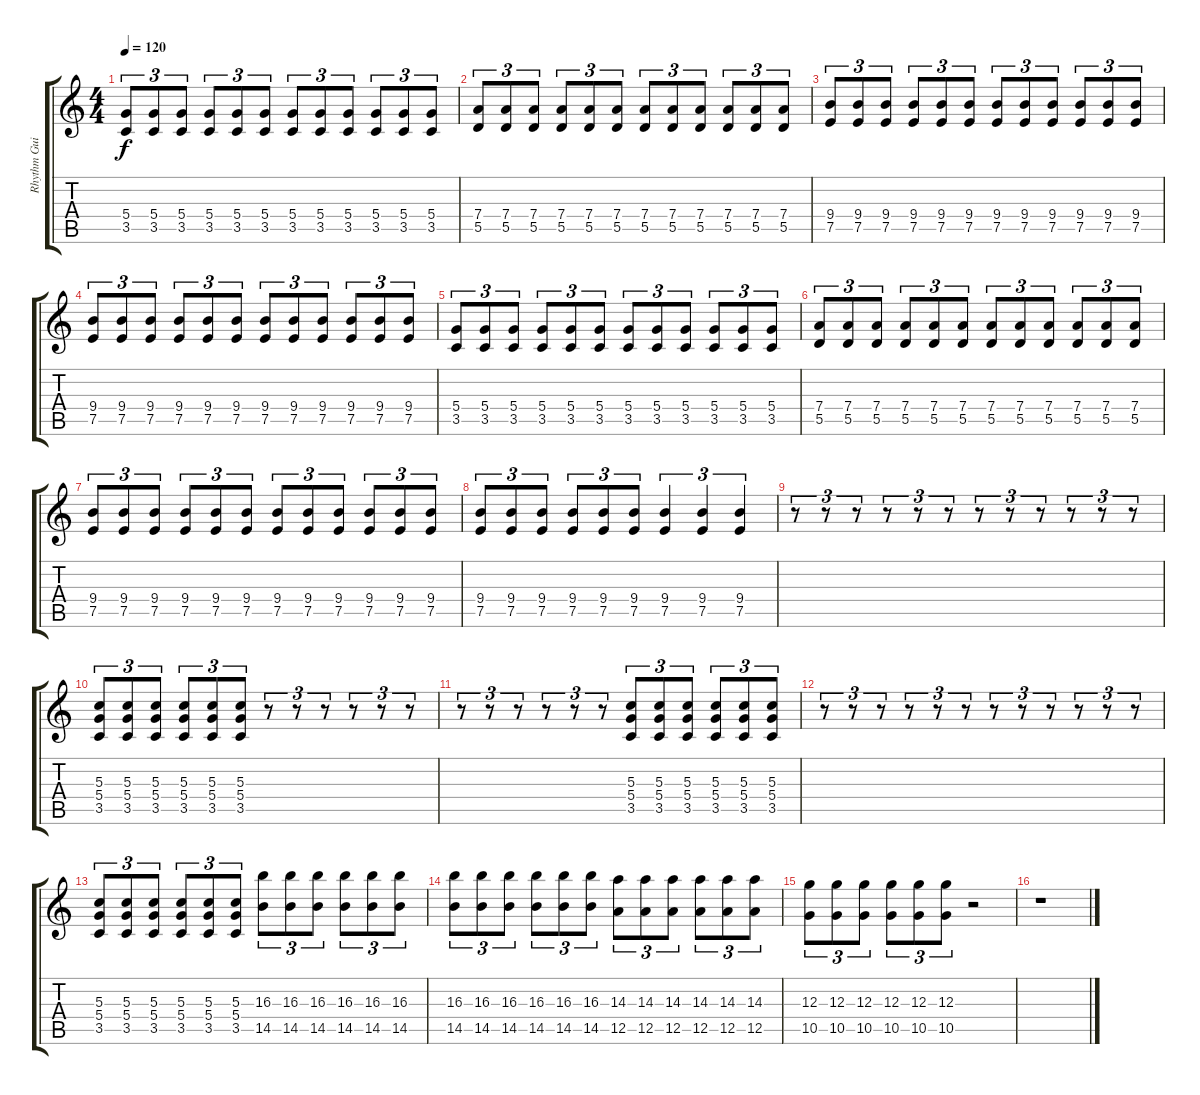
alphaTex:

\track ("Rhythm Guitar" "Rhythm Gui") {instrument overdrivenguitar}
\staff {score tabs}
\tuning (E4 B3 G3 D3 A2 E2) {hide}
\ts (4 4)
\tempo 120
\clef g2
\ks c
(5.4 3.5).8{tu (3 2) dy f} (5.4 3.5).8{tu (3 2)} (5.4 3.5).8{tu (3 2)} (5.4 3.5).8{tu (3 2)} (5.4 3.5).8{tu (3 2)} (5.4 3.5).8{tu (3 2)} (5.4 3.5).8{tu (3 2)} (5.4 3.5).8{tu (3 2)} (5.4 3.5).8{tu (3 2)} (5.4 3.5).8{tu (3 2)} (5.4 3.5).8{tu (3 2)} (5.4 3.5).8{tu (3 2)} |
(7.4 5.5).8{tu (3 2)} (7.4 5.5).8{tu (3 2)} (7.4 5.5).8{tu (3 2)} (7.4 5.5).8{tu (3 2)} (7.4 5.5).8{tu (3 2)} (7.4 5.5).8{tu (3 2)} (7.4 5.5).8{tu (3 2)} (7.4 5.5).8{tu (3 2)} (7.4 5.5).8{tu (3 2)} (7.4 5.5).8{tu (3 2)} (7.4 5.5).8{tu (3 2)} (7.4 5.5).8{tu (3 2)} |
(9.4 7.5).8{tu (3 2)} (9.4 7.5).8{tu (3 2)} (9.4 7.5).8{tu (3 2)} (9.4 7.5).8{tu (3 2)} (9.4 7.5).8{tu (3 2)} (9.4 7.5).8{tu (3 2)} (9.4 7.5).8{tu (3 2)} (9.4 7.5).8{tu (3 2)} (9.4 7.5).8{tu (3 2)} (9.4 7.5).8{tu (3 2)} (9.4 7.5).8{tu (3 2)} (9.4 7.5).8{tu (3 2)} |
(9.4 7.5).8{tu (3 2)} (9.4 7.5).8{tu (3 2)} (9.4 7.5).8{tu (3 2)} (9.4 7.5).8{tu (3 2)} (9.4 7.5).8{tu (3 2)} (9.4 7.5).8{tu (3 2)} (9.4 7.5).8{tu (3 2)} (9.4 7.5).8{tu (3 2)} (9.4 7.5).8{tu (3 2)} (9.4 7.5).8{tu (3 2)} (9.4 7.5).8{tu (3 2)} (9.4 7.5).8{tu (3 2)} |
(5.4 3.5).8{tu (3 2)} (5.4 3.5).8{tu (3 2)} (5.4 3.5).8{tu (3 2)} (5.4 3.5).8{tu (3 2)} (5.4 3.5).8{tu (3 2)} (5.4 3.5).8{tu (3 2)} (5.4 3.5).8{tu (3 2)} (5.4 3.5).8{tu (3 2)} (5.4 3.5).8{tu (3 2)} (5.4 3.5).8{tu (3 2)} (5.4 3.5).8{tu (3 2)} (5.4 3.5).8{tu (3 2)} |
(7.4 5.5).8{tu (3 2)} (7.4 5.5).8{tu (3 2)} (7.4 5.5).8{tu (3 2)} (7.4 5.5).8{tu (3 2)} (7.4 5.5).8{tu (3 2)} (7.4 5.5).8{tu (3 2)} (7.4 5.5).8{tu (3 2)} (7.4 5.5).8{tu (3 2)} (7.4 5.5).8{tu (3 2)} (7.4 5.5).8{tu (3 2)} (7.4 5.5).8{tu (3 2)} (7.4 5.5).8{tu (3 2)} |
(9.4 7.5).8{tu (3 2)} (9.4 7.5).8{tu (3 2)} (9.4 7.5).8{tu (3 2)} (9.4 7.5).8{tu (3 2)} (9.4 7.5).8{tu (3 2)} (9.4 7.5).8{tu (3 2)} (9.4 7.5).8{tu (3 2)} (9.4 7.5).8{tu (3 2)} (9.4 7.5).8{tu (3 2)} (9.4 7.5).8{tu (3 2)} (9.4 7.5).8{tu (3 2)} (9.4 7.5).8{tu (3 2)} |
(9.4 7.5).8{tu (3 2)} (9.4 7.5).8{tu (3 2)} (9.4 7.5).8{tu (3 2)} (9.4 7.5).8{tu (3 2)} (9.4 7.5).8{tu (3 2)} (9.4 7.5).8{tu (3 2)} (9.4 7.5).4{tu (3 2)} (9.4 7.5).4{tu (3 2)} (9.4 7.5).4{tu (3 2)} |
r.8{tu (3 2)} r.8{tu (3 2)} r.8{tu (3 2)} r.8{tu (3 2)} r.8{tu (3 2)} r.8{tu (3 2)} r.8{tu (3 2)} r.8{tu (3 2)} r.8{tu (3 2)} r.8{tu (3 2)} r.8{tu (3 2)} r.8{tu (3 2)} |
(5.3 5.4 3.5).8{tu (3 2)} (5.3 5.4 3.5).8{tu (3 2)} (5.3 5.4 3.5).8{tu (3 2)} (5.3 5.4 3.5).8{tu (3 2)} (5.3 5.4 3.5).8{tu (3 2)} (5.3 5.4 3.5).8{tu (3 2)} r.8{tu (3 2)} r.8{tu (3 2)} r.8{tu (3 2)} r.8{tu (3 2)} r.8{tu (3 2)} r.8{tu (3 2)} |
r.8{tu (3 2)} r.8{tu (3 2)} r.8{tu (3 2)} r.8{tu (3 2)} r.8{tu (3 2)} r.8{tu (3 2)} (5.3 5.4 3.5).8{tu (3 2)} (5.3 5.4 3.5).8{tu (3 2)} (5.3 5.4 3.5).8{tu (3 2)} (5.3 5.4 3.5).8{tu (3 2)} (5.3 5.4 3.5).8{tu (3 2)} (5.3 5.4 3.5).8{tu (3 2)} |
r.8{tu (3 2)} r.8{tu (3 2)} r.8{tu (3 2)} r.8{tu (3 2)} r.8{tu (3 2)} r.8{tu (3 2)} r.8{tu (3 2)} r.8{tu (3 2)} r.8{tu (3 2)} r.8{tu (3 2)} r.8{tu (3 2)} r.8{tu (3 2)} |
(5.3 5.4 3.5).8{tu (3 2)} (5.3 5.4 3.5).8{tu (3 2)} (5.3 5.4 3.5).8{tu (3 2)} (5.3 5.4 3.5).8{tu (3 2)} (5.3 5.4 3.5).8{tu (3 2)} (5.3 5.4 3.5).8{tu (3 2)} (16.3 14.5).8{tu (3 2)} (16.3 14.5).8{tu (3 2)} (16.3 14.5).8{tu (3 2)} (16.3 14.5).8{tu (3 2)} (16.3 14.5).8{tu (3 2)} (16.3 14.5).8{tu (3 2)} |
(16.3 14.5).8{tu (3 2)} (16.3 14.5).8{tu (3 2)} (16.3 14.5).8{tu (3 2)} (16.3 14.5).8{tu (3 2)} (16.3 14.5).8{tu (3 2)} (16.3 14.5).8{tu (3 2)} (14.3 12.5).8{tu (3 2)} (14.3 12.5).8{tu (3 2)} (14.3 12.5).8{tu (3 2)} (14.3 12.5).8{tu (3 2)} (14.3 12.5).8{tu (3 2)} (14.3 12.5).8{tu (3 2)} |
(12.3 10.5).8{tu (3 2)} (12.3 10.5).8{tu (3 2)} (12.3 10.5).8{tu (3 2)} (12.3 10.5).8{tu (3 2)} (12.3 10.5).8{tu (3 2)} (12.3 10.5).8{tu (3 2)} r.2 |
r.1
